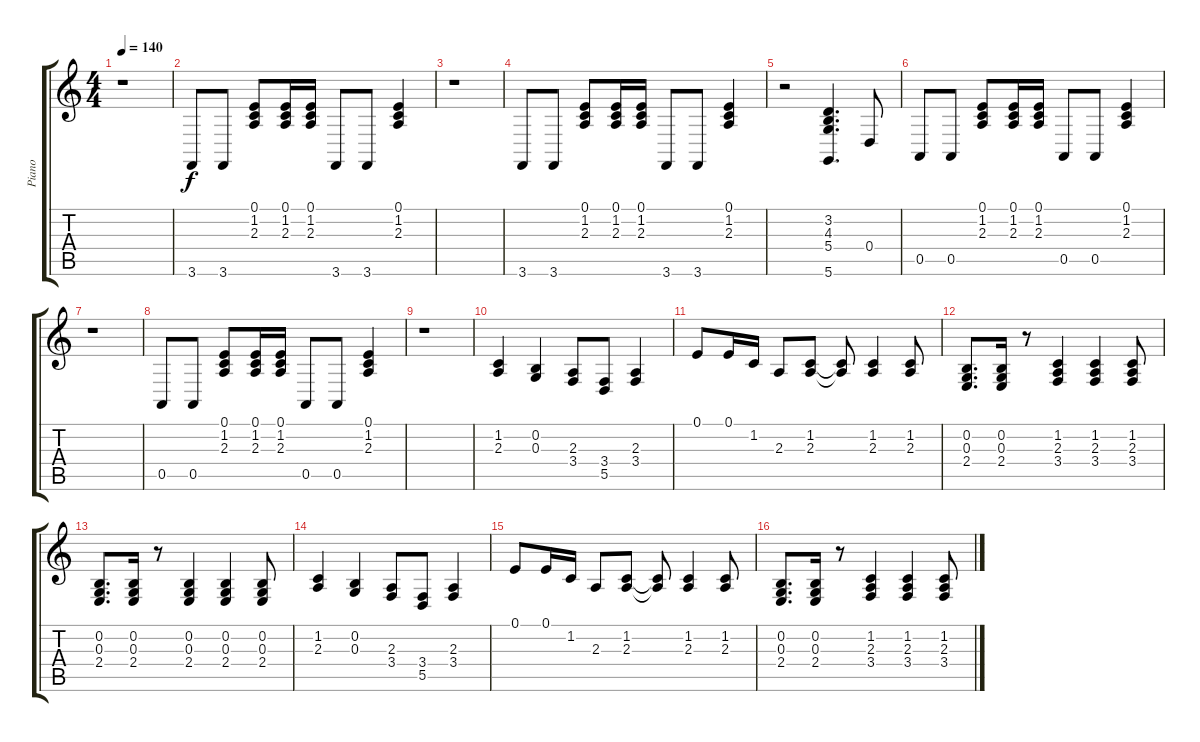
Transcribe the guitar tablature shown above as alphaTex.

\track ("Piano" "Piano") {instrument electricgrandpiano}
\staff {score tabs}
\tuning (E4 B3 G3 D3 A2 D2) {hide}
\ts (4 4)
\tempo 140
\clef g2
\ks c
r.1{dy f} |
3.6.8 3.6.8 (0.1 1.2 2.3).8 (0.1 1.2 2.3).16 (0.1 1.2 2.3).16 3.6.8 3.6.8 (0.1 1.2 2.3).4 |
r.1 |
3.6.8 3.6.8 (0.1 1.2 2.3).8 (0.1 1.2 2.3).16 (0.1 1.2 2.3).16 3.6.8 3.6.8 (0.1 1.2 2.3).4 |
r.2 (3.2 4.3 5.4 5.6).4{d} 0.4.8 |
0.5.8 0.5.8 (0.1 1.2 2.3).8 (0.1 1.2 2.3).16 (0.1 1.2 2.3).16 0.5.8 0.5.8 (0.1 1.2 2.3).4 |
r.1 |
0.5.8 0.5.8 (0.1 1.2 2.3).8 (0.1 1.2 2.3).16 (0.1 1.2 2.3).16 0.5.8 0.5.8 (0.1 1.2 2.3).4 |
r.1 |
(1.2 2.3).4 (0.2 0.3).4 (2.3 3.4).8 (3.4 5.5).8 (2.3 3.4).4 |
0.1.8 0.1.16 1.2.16 2.3.8 (1.2 2.3).8 (1.2{t} 2.3{t}).8 (1.2 2.3).4 (1.2 2.3).8 |
(0.2 0.3 2.4).8{d} (0.2 0.3 2.4).16 r.8 (1.2 2.3 3.4).4 (1.2 2.3 3.4).4 (1.2 2.3 3.4).8 |
(0.2 0.3 2.4).8{d} (0.2 0.3 2.4).16 r.8 (0.2 0.3 2.4).4 (0.2 0.3 2.4).4 (0.2 0.3 2.4).8 |
(1.2 2.3).4 (0.2 0.3).4 (2.3 3.4).8 (3.4 5.5).8 (2.3 3.4).4 |
0.1.8 0.1.16 1.2.16 2.3.8 (1.2 2.3).8 (1.2{t} 2.3{t}).8 (1.2 2.3).4 (1.2 2.3).8 |
(0.2 0.3 2.4).8{d} (0.2 0.3 2.4).16 r.8 (1.2 2.3 3.4).4 (1.2 2.3 3.4).4 (1.2 2.3 3.4).8
